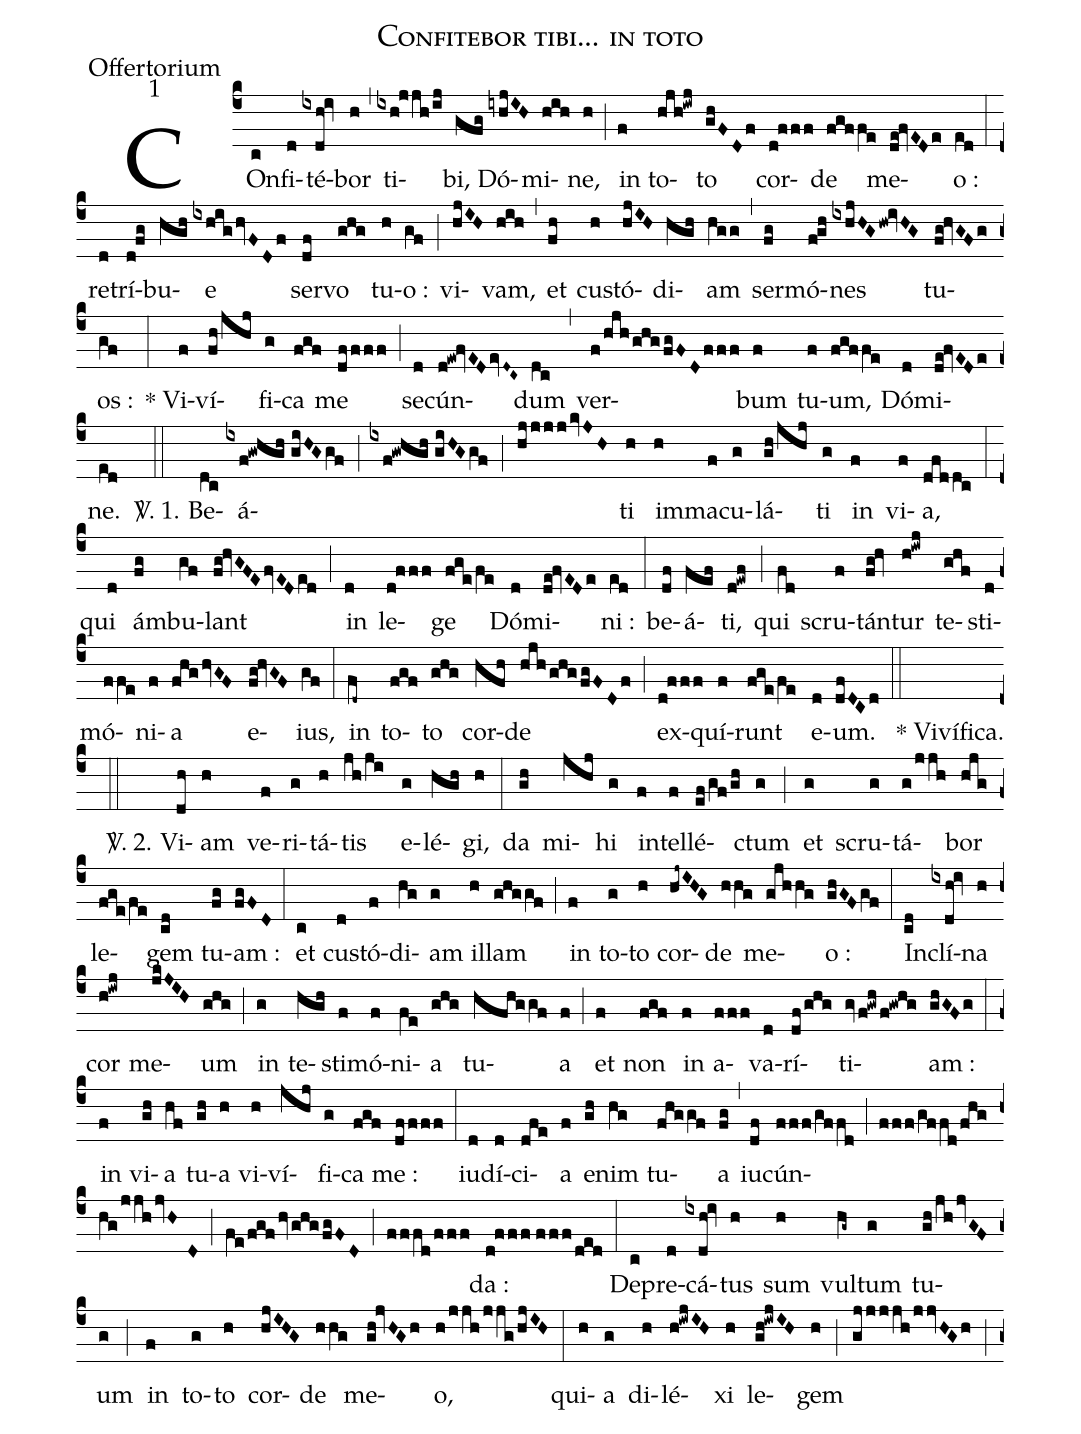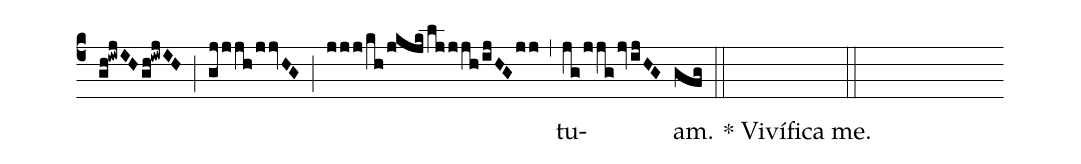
name:Confitebor tibi... in toto;
office-part:Offertorium;
mode:1;
%%
(c4) COn(c)fi(d)té(ixdh!iv)bor(h) (,) ti(ixh!jjh/ij)bi,(gfg) Dó(iyhjIH)mi(hih)ne,(h) (;) in(f) to(hjh!iwj)to(ghFDf) cor(d!fff)de(fgffe) me(de!fvEDe)o :(ed) (:) re(d)trí(d!fg)bu(hgh)e(ixhighvFDf) ser(df)vo(ghg) tu(h)o :(gf) (;) vi(hjIH)vam,(hih) (,) et(fh) cu(h)stó(hjIH)di(hgh)am(hgg) (,) ser(fg)mó(fgh)nes(ixhjHGhw!ivHG) tu(fg!hvGFg)os :(gf) (:) * Vi(f)ví(fh/jhj)fi(g)ca(fgf) me(dffff) (;) se(d)cún(d!ew!fvEDevD~C~)dum(dc) (,) ver(f/hjh/ghg/fgFDfff)bum(f) tu(f)um,(fgffe) Dó(d)mi(de!fvEDe)ne.(ed) (::)
<sp>V/</sp>. 1. Be(dc)á(ixf!gwhgh//giHGgf)(;)(ixf!gwhgh//giHGgf)(;)(hjjjj/kvJH)ti(h) im(h)ma(f)cu(g)lá(gh/jhj)ti(g) in(f) vi(f)a,(dfddc) (:) qui(d) ám(fg)bu(gf)lant(fg!hvGFEfvEDed) (;) in(d) le(d!fff)ge(fge/fe) Dó(d)mi(de!fvEDe)ni :(ed) (:) be(df)á(fef)ti,(d!ewf) (;) qui(fd) scru(f)tán(fg!hv)tur(h!iwj) te(ghf)sti(d)mó(ffe)ni(f)a(fhghvGF) e(fg!hvGF)ius,(gf) (:) in(fd~) to(fgf)to(ghg) cor(hfh)de(hjh/ghg/fgFDf) (;) ex(d!fff)quí(f)runt(fge/fe) e(d)um.(dfDCd) (::) ()* Vivífica.() (::)
<sp>V/</sp>. 2. Vi(dh)am(h) ve(f)ri(g)tá(h)tis(jh/ji) e(g)lé(hgh)gi,(h) (:) da(gh) mi(jhj)hi(g) in(f)tel(f)lé(ef/gf/gh)ctum(g) (;) et(g) scru(g)tá(g/jjh)bor(hjg) le(fge/fe)gem(cd) tu(fg)am :(fgFD) (:) et(c) cu(d)stó(f)di(hg)am(g) il(h)lam(ghggf) (;) in(f) to(g)to(h) cor(hj~IHG)de(hhg) me(gjhhg)o :(ghGFgf) (:) In(cd)clí(ixdh!iv)na(h) cor(h!iwj) me(jkJIH)um(ghg) (;) in(g) te(hgh)sti(f)mó(f)ni(fe)a(ghg) tu(hfhggf)a(f) (;) et(f) non(fgf) in(f) a(fff)va(d)rí(df/ghg)ti(gvf!gwh/f!gwhg)am :(ghGFg) (:) in(f) vi(gh)a(hf) tu(gh)a(h) vi(h)ví(jhj)fi(g)ca(fgf) me :(dffff) (:) iu(d)dí(d)ci(dfe)a(f) e(gh)nim(hg) tu(fhggf)a(fg) (,) iu(df)cún(fff/gffd)(;)(fff/gffd/fhg/hg/jjhjvHD)(;)(fe/fgfhvghg/fgFD)(;)(fffd/fff)da :(d!fff//fff/ded) (:) De(c)pre(d)cá(ixdh!iv)tus(h) sum(h) vul(hg~)tum(g) tu(gh/jhjvGF)um(g) (;) in(f) to(g)to(h) cor(hjIHG)de(hhg) me(gh!jvHGh)o,(h/jjh/jjg/hjIH) (:) qui(h)a(g) di(h)lé(h!iwjIH)xi(h) le(gh!iwjIH)gem(h) (;)(gjjjjh/jjvHGh) (;) (gh!iwjIHgh!iwjIH) (;) (gjjjh/jjvHG) (;) (jjj/kh/jkjkljjjh/ijHGjj) (,) tu(jg/jjgjvijHG)am.(gfg) (::) ()* Vivífica me.() (::)
